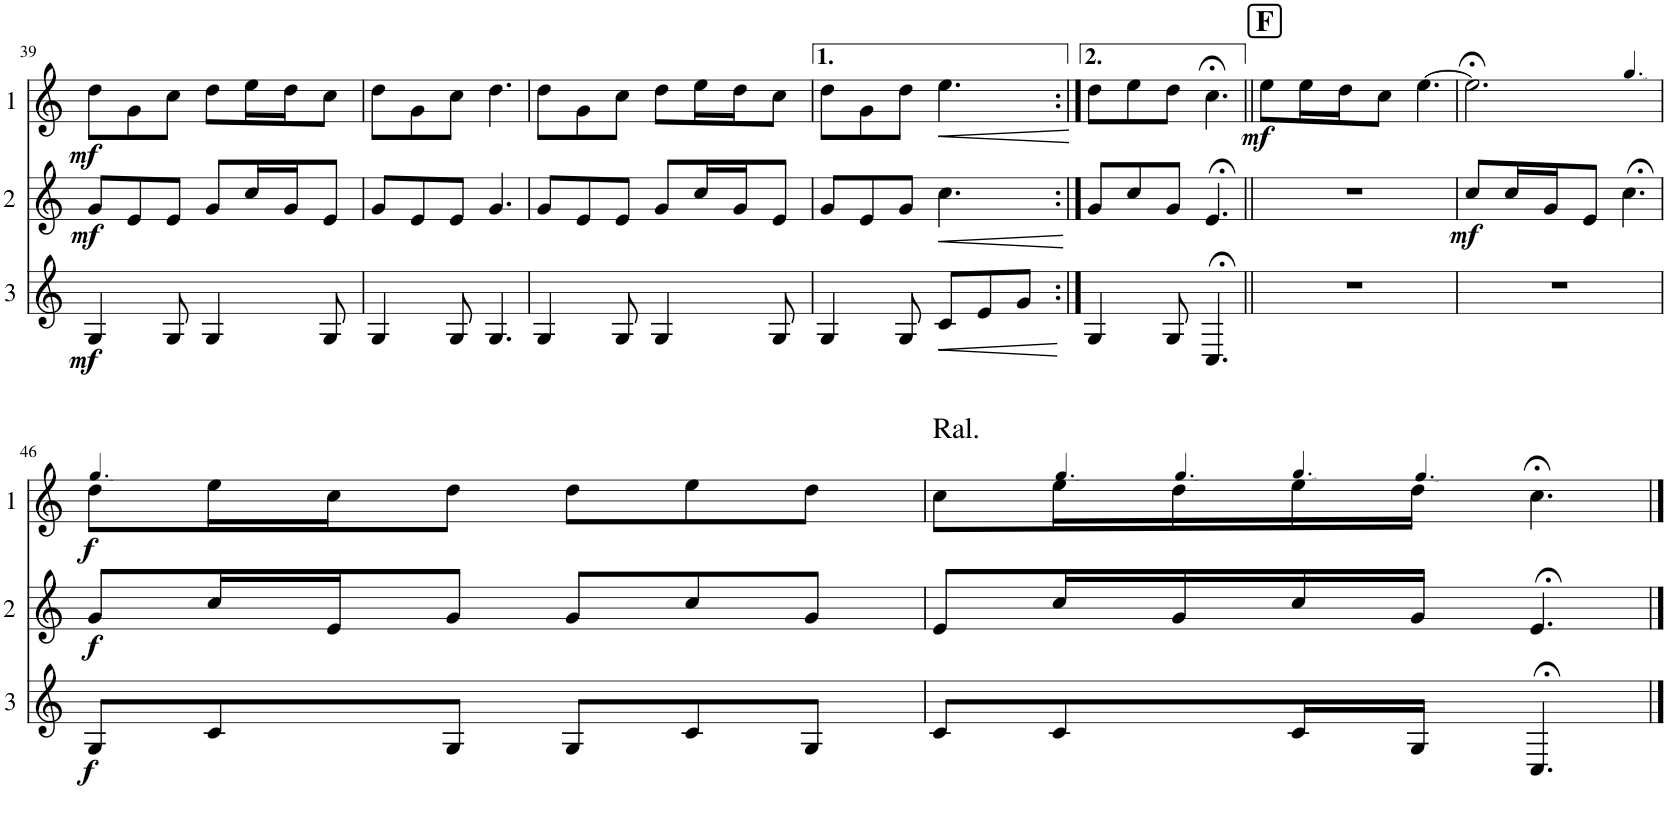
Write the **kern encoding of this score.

**kern	**dynam	**kern	**dynam	**kern	**dynam
*part3	*part3	*part2	*part2	*part1	*part1
*staff3	*staff3	*staff2	*staff2	*staff1	*staff1
*I"3	*	*I"2	*	*I"1	*
!!LO:PB:g=z
*clefG2	*	*clefG2	*	*clefG2	*
*Trd4c7	*	*Trd4c7	*	*Trd4c7	*
*k[]	*	*k[]	*	*k[]	*
*M6/8	*	*M6/8	*	*M6/8	*
=39	=39	=39	=39	=39	=39
!	!LO:DY:b	!	!LO:DY:b	!	!LO:DY:b
4G/	mf	8g/L	mf	8dd\L	mf
.	.	8e/	.	8g\	.
8G/	.	8e/J	.	8cc\J	.
4G/	.	8g/L	.	8dd\L	.
.	.	16cc/L	.	16ee\L	.
.	.	16g/J	.	16dd\J	.
8G/	.	8e/J	.	8cc\J	.
=40	=40	=40	=40	=40	=40
4G/	.	8g/L	.	8dd\L	.
.	.	8e/	.	8g\	.
8G/	.	8e/J	.	8cc\J	.
4.G/	.	4.g/	.	4.dd\	.
=41	=41	=41	=41	=41	=41
4G/	.	8g/L	.	8dd\L	.
.	.	8e/	.	8g\	.
8G/	.	8e/J	.	8cc\J	.
4G/	.	8g/L	.	8dd\L	.
.	.	16cc/L	.	16ee\L	.
.	.	16g/J	.	16dd\J	.
8G/	.	8e/J	.	8cc\J	.
=42	=42	=42	=42	=42	=42
4G/	.	8g/L	.	8dd\L	.
.	.	8e/	.	8g\	.
8G/	.	8g/J	.	8dd\J	.
!	!LO:HP:b	!	!LO:HP:b	!	!LO:HP:b
8c/L	<	4.cc\	<	4.ee\	<
8e/	.	.	.	.	.
8g/J	.	.	.	.	.
.	[	.	[	.	[
=43:|!	=43:|!	=43:|!	=43:|!	=43:|!	=43:|!
4G/	.	8g/L	.	8dd\L	.
.	.	8cc/	.	8ee\	.
8G/	.	8g/J	.	8dd\J	.
4.C;</	.	4.e;</	.	4.cc;<\	.
!!LO:REH:place=s1:a:B:cj:fs=14:t=F
=44||	=44||	=44||	=44||	=44||	=44||
!	!	!	!	!	!LO:DY:b
2.r	.	2.r	.	8ee\L	mf
.	.	.	.	16ee\L	.
.	.	.	.	16dd\J	.
.	.	.	.	8cc\J	.
.	.	.	.	[4.ee\	.
=45	=45	=45	=45	=45	=45
!	!	!	!LO:DY:b	!	!
*	*	*	*	*^	*
2.r	.	8cc/L	mf	2.ee;<\]	4.ryy	.
.	.	16cc/L	.	.	.	.
.	.	16g/J	.	.	.	.
.	.	8e/J	.	.	.	.
*	*	*	*	*MM42	*	*
.	.	4.cc;<\	.	.	4.ryy	.
*	*	*	*	*v	*v	*
!!LO:LB:g=z
=46	=46	=46	=46	=46	=46
*	*	*	*	*MM66	*
*	*	*	*	*^	*
!	!LO:DY:b	!	!LO:DY:b	!	!	!LO:DY:b
*	*	*	*	*v	*v	*
8G/L	f	8g/L	f	8dd\L	f
8c/	.	16cc/L	.	16ee\L	.
.	.	16e/J	.	16cc\J	.
8G/J	.	8g/J	.	8dd\J	.
8G/L	.	8g/L	.	8dd\L	.
8c/	.	8cc/	.	8ee\	.
8G/J	.	8g/J	.	8dd\J	.
=47	=47	=47	=47	=47	=47
!	!	!	!	!LO:TX:a:t=Ral.	!
8c/L	.	8e/L	.	8cc\L	.
*	*	*	*	*MM60	*
8c/	.	16cc/L	.	16ee\L	.
*	*	*	*	*MM53	*
.	.	16g/	.	16dd\	.
*	*	*	*	*MM45	*
16c/L	.	16cc/	.	16ee\	.
*	*	*	*	*MM33	*
16G/JJ	.	16g/JJ	.	16dd\JJ	.
4.C;</	.	4.e;</	.	4.cc;<\	.
==	==	==	==	==	==
*-	*-	*-	*-	*-	*-
